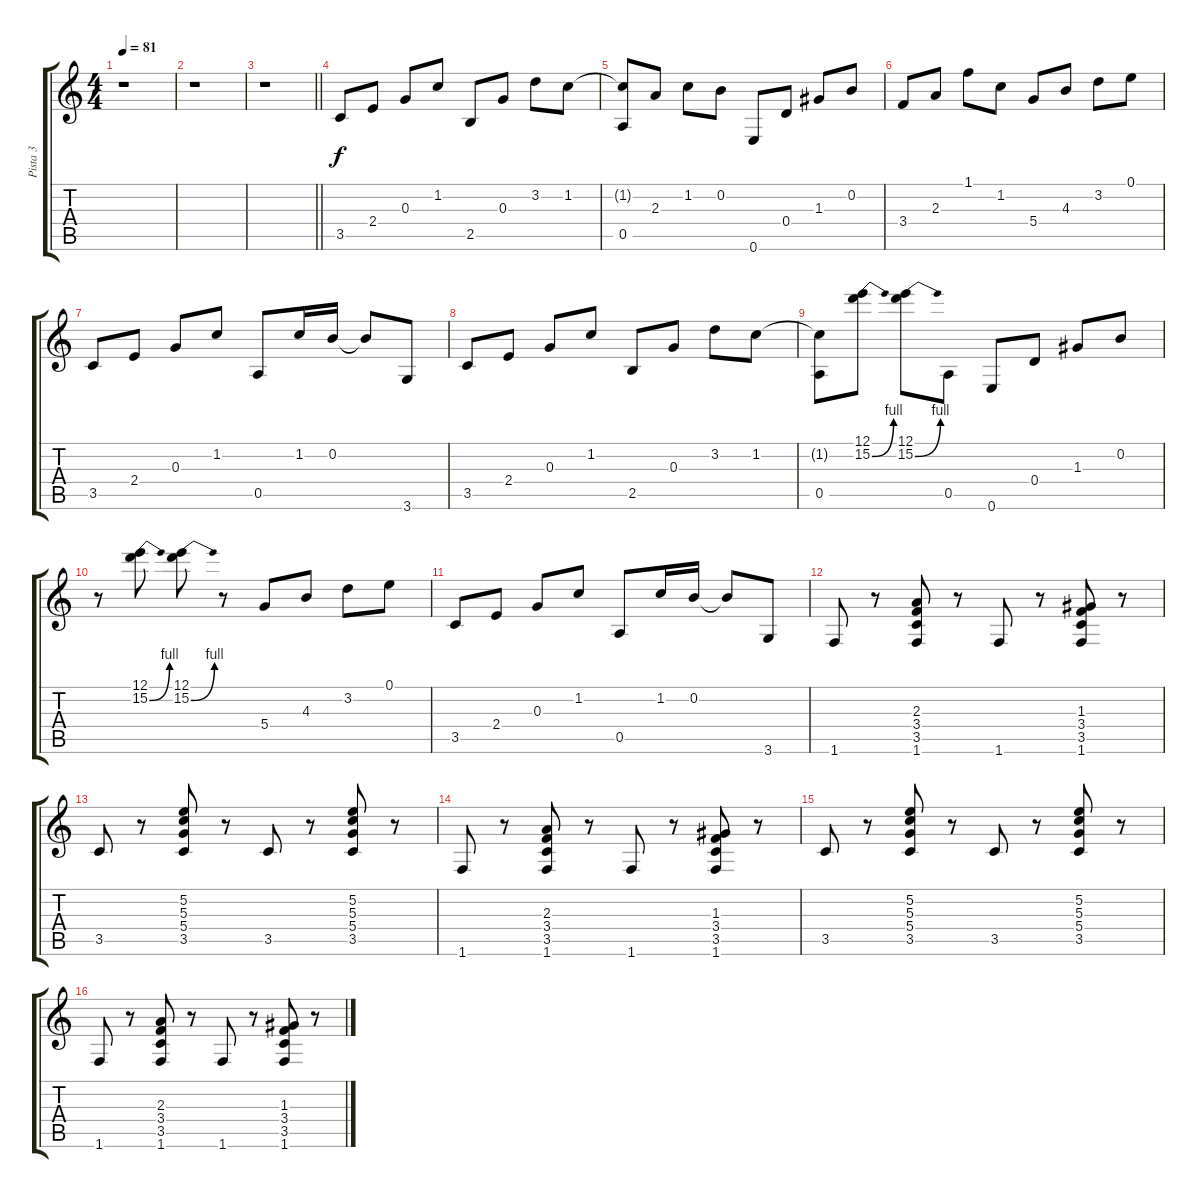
\track ("Pista 3" "Pista 3") {instrument overdrivenguitar}
\staff {score tabs}
\tuning (E4 B3 G3 D3 A2 E2) {hide}
\ts (4 4)
\tempo 81
\clef g2
\ks c
r.1{dy f} |
r.1 |
\barLineRight lightlight
r.1 |
3.5.8{volume 14} 2.4.8 0.3.8 1.2.8 2.5.8 0.3.8 3.2.8 1.2.8 |
(1.2{t} 0.5).8 2.3.8 1.2.8 0.2.8 0.6.8 0.4.8 1.3.8 0.2.8 |
3.4.8 2.3.8 1.1.8 1.2.8 5.4.8 4.3.8 3.2.8 0.1.8 |
3.5.8 2.4.8 0.3.8 1.2.8 0.5.8 1.2.16 0.2.16 0.2{t}.8 3.6.8 |
3.5.8 2.4.8 0.3.8 1.2.8 2.5.8 0.3.8 3.2.8 1.2.8 |
(1.2{t} 0.5).8 (12.1 15.2{be (bend 0 0 60 4)}).8 (12.1 15.2{be (bend 0 0 60 4)}).8 0.5.8 0.6.8 0.4.8 1.3.8 0.2.8 |
r.8 (12.1 15.2{be (bend 0 0 60 4)}).8 (12.1 15.2{be (bend 0 0 60 4)}).8 r.8 5.4.8 4.3.8 3.2.8 0.1.8 |
3.5.8 2.4.8 0.3.8 1.2.8 0.5.8 1.2.16 0.2.16 0.2{t}.8 3.6.8 |
1.6.8 r.8 (2.3 3.4 3.5 1.6).8 r.8 1.6.8 r.8 (1.3 3.4 3.5 1.6).8 r.8 |
3.5.8 r.8 (5.2 5.3 5.4 3.5).8 r.8 3.5.8 r.8 (5.2 5.3 5.4 3.5).8 r.8 |
1.6.8 r.8 (2.3 3.4 3.5 1.6).8 r.8 1.6.8 r.8 (1.3 3.4 3.5 1.6).8 r.8 |
3.5.8 r.8 (5.2 5.3 5.4 3.5).8 r.8 3.5.8 r.8 (5.2 5.3 5.4 3.5).8 r.8 |
1.6.8 r.8 (2.3 3.4 3.5 1.6).8 r.8 1.6.8 r.8 (1.3 3.4 3.5 1.6).8 r.8
